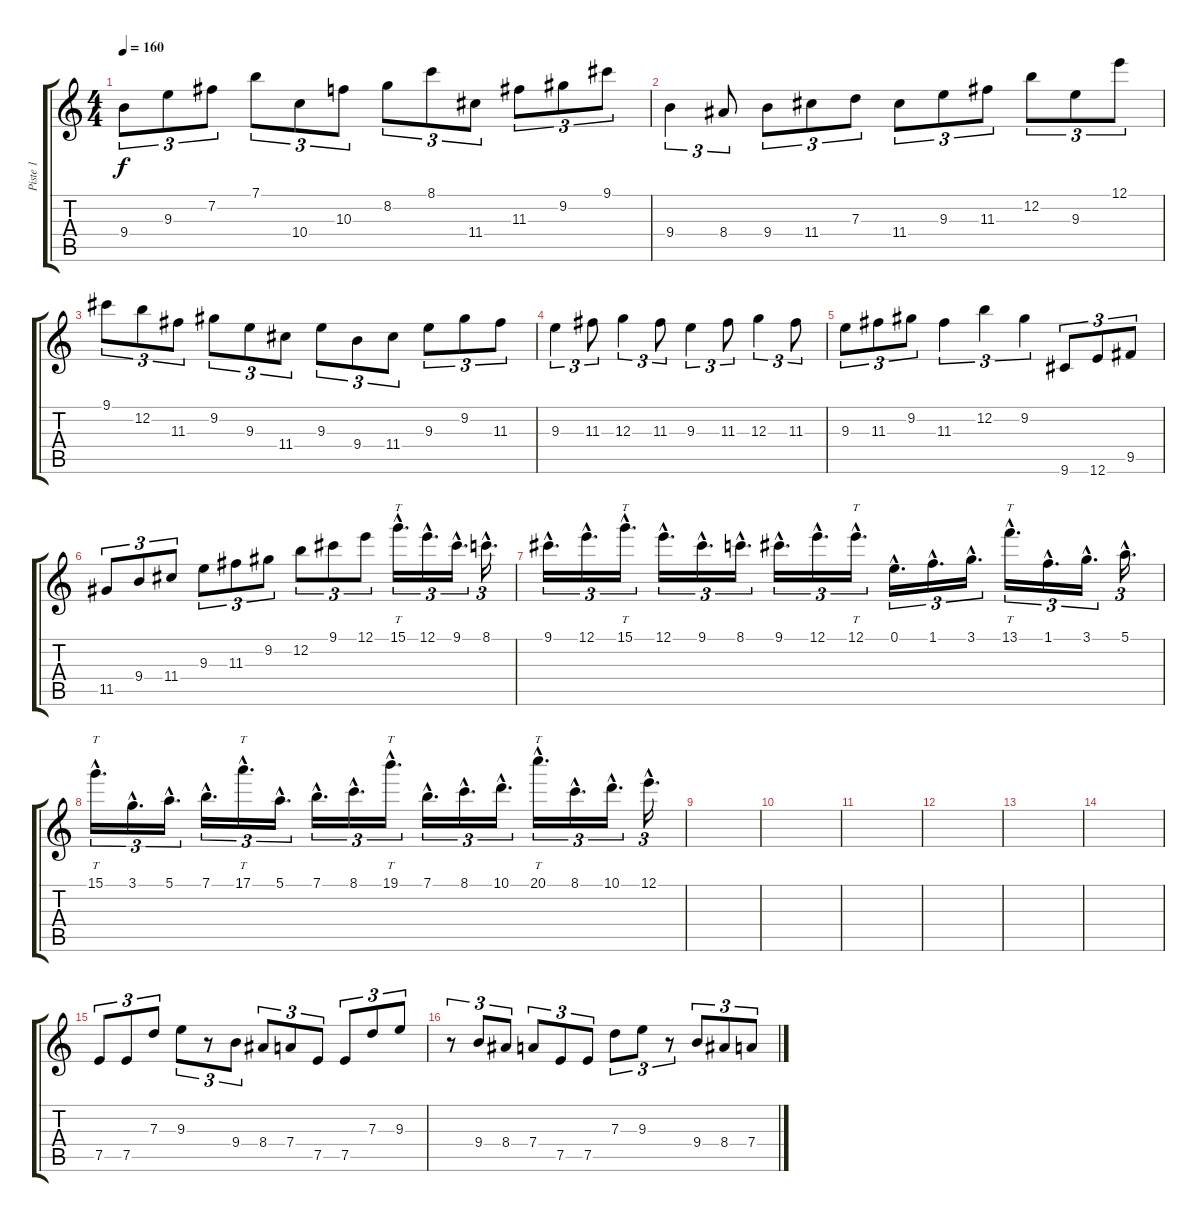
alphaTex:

\track ("Piste 1" "Piste 1") {instrument distortionguitar}
\staff {score tabs}
\tuning (E4 B3 G3 D3 A2 E2) {hide}
\ts (4 4)
\tempo 160
\clef g2
\ks c
9.4.8{tu (3 2) dy f} 9.3.8{tu (3 2)} 7.2.8{tu (3 2)} 7.1.8{tu (3 2)} 10.4.8{tu (3 2)} 10.3.8{tu (3 2)} 8.2.8{tu (3 2)} 8.1.8{tu (3 2)} 11.4.8{tu (3 2)} 11.3.8{tu (3 2)} 9.2.8{tu (3 2)} 9.1.8{tu (3 2)} |
9.4.4{tu (3 2)} 8.4.8{tu (3 2)} 9.4.8{tu (3 2)} 11.4.8{tu (3 2)} 7.3.8{tu (3 2)} 11.4.8{tu (3 2)} 9.3.8{tu (3 2)} 11.3.8{tu (3 2)} 12.2.8{tu (3 2)} 9.3.8{tu (3 2)} 12.1.8{tu (3 2)} |
9.1.8{tu (3 2)} 12.2.8{tu (3 2)} 11.3.8{tu (3 2)} 9.2.8{tu (3 2)} 9.3.8{tu (3 2)} 11.4.8{tu (3 2)} 9.3.8{tu (3 2)} 9.4.8{tu (3 2)} 11.4.8{tu (3 2)} 9.3.8{tu (3 2)} 9.2.8{tu (3 2)} 11.3.8{tu (3 2)} |
9.3.4{tu (3 2)} 11.3.8{tu (3 2)} 12.3.4{tu (3 2)} 11.3.8{tu (3 2)} 9.3.4{tu (3 2)} 11.3.8{tu (3 2)} 12.3.4{tu (3 2)} 11.3.8{tu (3 2)} |
9.3.8{tu (3 2)} 11.3.8{tu (3 2)} 9.2.8{tu (3 2)} 11.3.4{tu (3 2)} 12.2.4{tu (3 2)} 9.2.4{tu (3 2)} 9.6.8{tu (3 2)} 12.6.8{tu (3 2)} 9.5.8{tu (3 2)} |
11.5.8{tu (3 2)} 9.4.8{tu (3 2)} 11.4.8{tu (3 2)} 9.3.8{tu (3 2)} 11.3.8{tu (3 2)} 9.2.8{tu (3 2)} 12.2.8{tu (3 2)} 9.1.8{tu (3 2)} 12.1.8{tu (3 2)} 15.1{hac}.16{tt d tu (3 2)} 12.1{hac}.16{d tu (3 2)} 9.1{hac}.16{d tu (3 2)} 8.1{hac}.16{d tu (3 2)} |
9.1{hac}.16{d tu (3 2)} 12.1{hac}.16{d tu (3 2)} 15.1{hac}.16{tt d tu (3 2)} 12.1{hac}.16{d tu (3 2)} 9.1{hac}.16{d tu (3 2)} 8.1{hac}.16{d tu (3 2)} 9.1{hac}.16{d tu (3 2)} 12.1{hac}.16{d tu (3 2)} 12.1{hac}.16{tt d tu (3 2)} 0.1{hac}.16{d tu (3 2)} 1.1{hac}.16{d tu (3 2)} 3.1{hac}.16{d tu (3 2)} 13.1{hac}.16{tt d tu (3 2)} 1.1{hac}.16{d tu (3 2)} 3.1{hac}.16{d tu (3 2)} 5.1{hac}.16{d tu (3 2)} |
15.1{hac}.16{tt d tu (3 2)} 3.1{hac}.16{d tu (3 2)} 5.1{hac}.16{d tu (3 2)} 7.1{hac}.16{d tu (3 2)} 17.1{hac}.16{tt d tu (3 2)} 5.1{hac}.16{d tu (3 2)} 7.1{hac}.16{d tu (3 2)} 8.1{hac}.16{d tu (3 2)} 19.1{hac}.16{tt d tu (3 2)} 7.1{hac}.16{d tu (3 2)} 8.1{hac}.16{d tu (3 2)} 10.1{hac}.16{d tu (3 2)} 20.1{hac}.16{tt d tu (3 2)} 8.1{hac}.16{d tu (3 2)} 10.1{hac}.16{d tu (3 2)} 12.1{hac}.16{d tu (3 2)} |
|
|
|
|
|
|
7.5.8{tu (3 2)} 7.5.8{tu (3 2)} 7.3.8{tu (3 2)} 9.3.8{tu (3 2)} r.8{tu (3 2)} 9.4.8{tu (3 2)} 8.4.8{tu (3 2)} 7.4.8{tu (3 2)} 7.5.8{tu (3 2)} 7.5.8{tu (3 2)} 7.3.8{tu (3 2)} 9.3.8{tu (3 2)} |
r.8{tu (3 2)} 9.4.8{tu (3 2)} 8.4.8{tu (3 2)} 7.4.8{tu (3 2)} 7.5.8{tu (3 2)} 7.5.8{tu (3 2)} 7.3.8{tu (3 2)} 9.3.8{tu (3 2)} r.8{tu (3 2)} 9.4.8{tu (3 2)} 8.4.8{tu (3 2)} 7.4.8{tu (3 2)}
